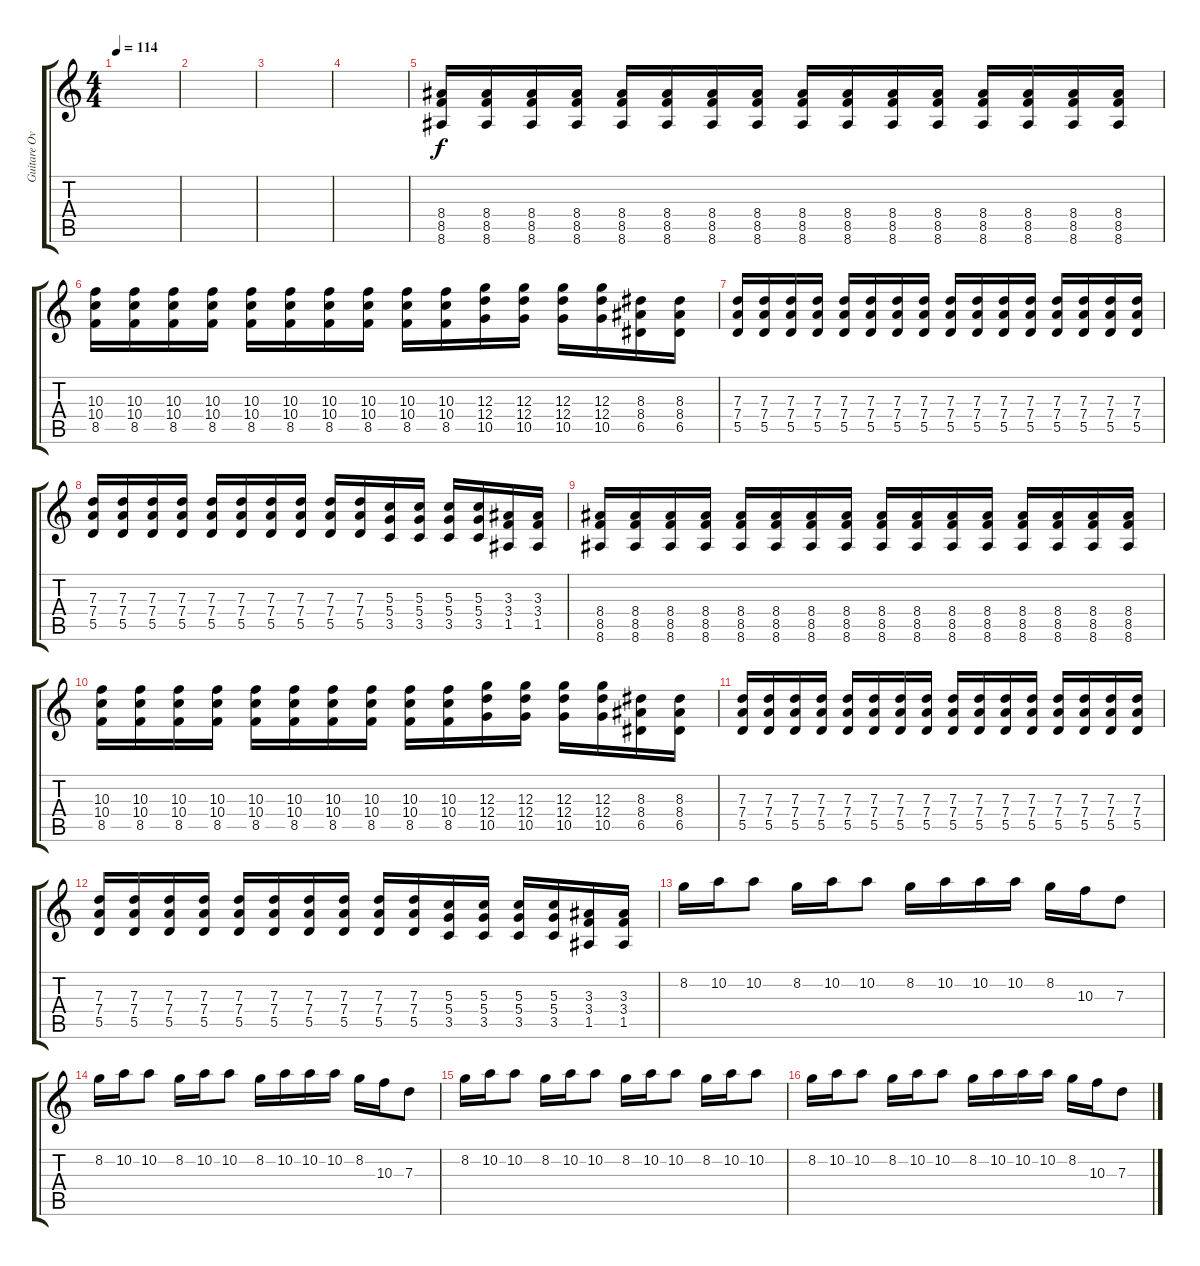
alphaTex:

\track ("Guitare Overdrive" "Guitare Ov") {instrument overdrivenguitar}
\staff {score tabs}
\tuning (E4 B3 G3 D3 A2 D2) {hide}
\ts (4 4)
\tempo 114
\clef g2
\ks c
|
|
|
|
(8.4 8.5 8.6).16 (8.4 8.5 8.6).16 (8.4 8.5 8.6).16 (8.4 8.5 8.6).16 (8.4 8.5 8.6).16 (8.4 8.5 8.6).16 (8.4 8.5 8.6).16 (8.4 8.5 8.6).16 (8.4 8.5 8.6).16 (8.4 8.5 8.6).16 (8.4 8.5 8.6).16 (8.4 8.5 8.6).16 (8.4 8.5 8.6).16 (8.4 8.5 8.6).16 (8.4 8.5 8.6).16 (8.4 8.5 8.6).16 |
(10.3 10.4 8.5).16 (10.3 10.4 8.5).16 (10.3 10.4 8.5).16 (10.3 10.4 8.5).16 (10.3 10.4 8.5).16 (10.3 10.4 8.5).16 (10.3 10.4 8.5).16 (10.3 10.4 8.5).16 (10.3 10.4 8.5).16 (10.3 10.4 8.5).16 (12.3 12.4 10.5).16 (12.3 12.4 10.5).16 (12.3 12.4 10.5).16 (12.3 12.4 10.5).16 (8.3 8.4 6.5).16 (8.3 8.4 6.5).16 |
(7.3 7.4 5.5).16 (7.3 7.4 5.5).16 (7.3 7.4 5.5).16 (7.3 7.4 5.5).16 (7.3 7.4 5.5).16 (7.3 7.4 5.5).16 (7.3 7.4 5.5).16 (7.3 7.4 5.5).16 (7.3 7.4 5.5).16 (7.3 7.4 5.5).16 (7.3 7.4 5.5).16 (7.3 7.4 5.5).16 (7.3 7.4 5.5).16 (7.3 7.4 5.5).16 (7.3 7.4 5.5).16 (7.3 7.4 5.5).16 |
(7.3 7.4 5.5).16 (7.3 7.4 5.5).16 (7.3 7.4 5.5).16 (7.3 7.4 5.5).16 (7.3 7.4 5.5).16 (7.3 7.4 5.5).16 (7.3 7.4 5.5).16 (7.3 7.4 5.5).16 (7.3 7.4 5.5).16 (7.3 7.4 5.5).16 (5.3 5.4 3.5).16 (5.3 5.4 3.5).16 (5.3 5.4 3.5).16 (5.3 5.4 3.5).16 (3.3 3.4 1.5).16 (3.3 3.4 1.5).16 |
(8.4 8.5 8.6).16 (8.4 8.5 8.6).16 (8.4 8.5 8.6).16 (8.4 8.5 8.6).16 (8.4 8.5 8.6).16 (8.4 8.5 8.6).16 (8.4 8.5 8.6).16 (8.4 8.5 8.6).16 (8.4 8.5 8.6).16 (8.4 8.5 8.6).16 (8.4 8.5 8.6).16 (8.4 8.5 8.6).16 (8.4 8.5 8.6).16 (8.4 8.5 8.6).16 (8.4 8.5 8.6).16 (8.4 8.5 8.6).16 |
(10.3 10.4 8.5).16 (10.3 10.4 8.5).16 (10.3 10.4 8.5).16 (10.3 10.4 8.5).16 (10.3 10.4 8.5).16 (10.3 10.4 8.5).16 (10.3 10.4 8.5).16 (10.3 10.4 8.5).16 (10.3 10.4 8.5).16 (10.3 10.4 8.5).16 (12.3 12.4 10.5).16 (12.3 12.4 10.5).16 (12.3 12.4 10.5).16 (12.3 12.4 10.5).16 (8.3 8.4 6.5).16 (8.3 8.4 6.5).16 |
(7.3 7.4 5.5).16 (7.3 7.4 5.5).16 (7.3 7.4 5.5).16 (7.3 7.4 5.5).16 (7.3 7.4 5.5).16 (7.3 7.4 5.5).16 (7.3 7.4 5.5).16 (7.3 7.4 5.5).16 (7.3 7.4 5.5).16 (7.3 7.4 5.5).16 (7.3 7.4 5.5).16 (7.3 7.4 5.5).16 (7.3 7.4 5.5).16 (7.3 7.4 5.5).16 (7.3 7.4 5.5).16 (7.3 7.4 5.5).16 |
(7.3 7.4 5.5).16 (7.3 7.4 5.5).16 (7.3 7.4 5.5).16 (7.3 7.4 5.5).16 (7.3 7.4 5.5).16 (7.3 7.4 5.5).16 (7.3 7.4 5.5).16 (7.3 7.4 5.5).16 (7.3 7.4 5.5).16 (7.3 7.4 5.5).16 (5.3 5.4 3.5).16 (5.3 5.4 3.5).16 (5.3 5.4 3.5).16 (5.3 5.4 3.5).16 (3.3 3.4 1.5).16 (3.3 3.4 1.5).16 |
8.2.16 10.2.16 10.2.8 8.2.16 10.2.16 10.2.8 8.2.16 10.2.16 10.2.16 10.2.16 8.2.16 10.3.16 7.3.8 |
8.2.16 10.2.16 10.2.8 8.2.16 10.2.16 10.2.8 8.2.16 10.2.16 10.2.16 10.2.16 8.2.16 10.3.16 7.3.8 |
8.2.16 10.2.16 10.2.8 8.2.16 10.2.16 10.2.8 8.2.16 10.2.16 10.2.8 8.2.16 10.2.16 10.2.8 |
8.2.16 10.2.16 10.2.8 8.2.16 10.2.16 10.2.8 8.2.16 10.2.16 10.2.16 10.2.16 8.2.16 10.3.16 7.3.8
